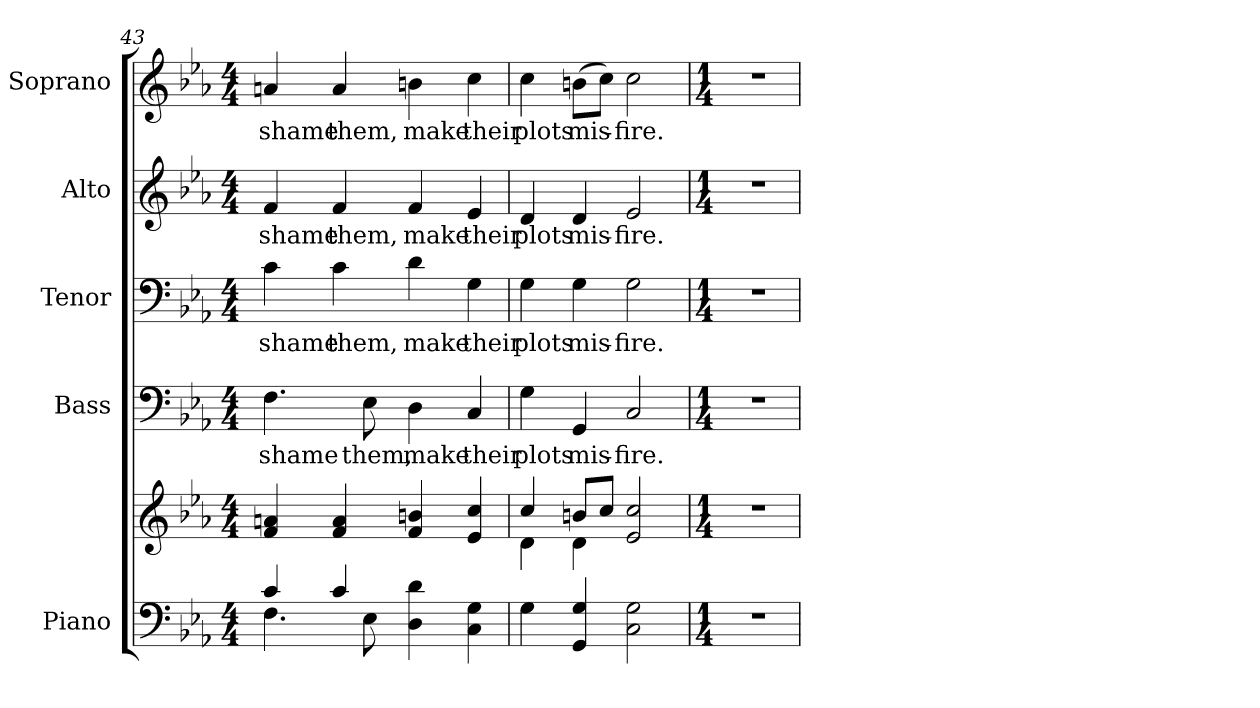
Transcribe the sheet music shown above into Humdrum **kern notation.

**kern	**kern	**kern	**text	**kern	**text	**kern	**text	**kern	**text
*part5	*part5	*part4	*part4	*part3	*part3	*part2	*part2	*part1	*part1
*staff6	*staff5	*staff4	*staff4	*staff3	*staff3	*staff2	*staff2	*staff1	*staff1
*I"Piano	*	*I"Bass	*	*I"Tenor	*	*I"Alto	*	*I"Soprano	*
*I'Pno.	*	*I'B.	*	*I'T.	*	*I'A.	*	*I'S.	*
*clefF4	*clefG2	*clefF4	*	*clefF4	*	*clefG2	*	*clefG2	*
*k[b-e-a-]	*k[b-e-a-]	*k[b-e-a-]	*	*k[b-e-a-]	*	*k[b-e-a-]	*	*k[b-e-a-]	*
*E-:	*E-:	*E-:	*	*E-:	*	*E-:	*	*E-:	*
*M4/4	*M4/4	*M4/4	*	*M4/4	*	*M4/4	*	*M4/4	*
=43	=43	=43	=43	=43	=43	=43	=43	=43	=43
*^	*	*	*	*	*	*	*	*	*
!	!	!	!	!LO:LY:b:color=#000000	!	!	!	!	!	!
!	!	!	!	!	!	!LO:LY:b:color=#000000	!	!	!	!
!	!	!	!	!	!	!	!	!LO:LY:b:color=#000000	!	!
!	!	!	!	!	!	!	!	!	!	!LO:LY:b:color=#000000
4ci/	4.Fi\	4fi/ 4ani	4.Fi\	shame	4ci\	shame	4fi/	shame	4ani/	shame
!	!	!	!	!	!	!LO:LY:b:color=#000000	!	!	!	!
!	!	!	!	!	!	!	!	!LO:LY:b:color=#000000	!	!
!	!	!	!	!	!	!	!	!	!	!LO:LY:b:color=#000000
4ci/	.	4fi/ 4ai	.	.	4ci\	them,	4fi/	them,	4ai/	them,
!	!	!	!	!LO:LY:b:color=#000000	!	!	!	!	!	!
.	8E-i\	.	8E-i\	them,	.	.	.	.	.	.
!	!	!	!	!LO:LY:b:color=#000000	!	!	!	!	!	!
!	!	!	!	!	!	!LO:LY:b:color=#000000	!	!	!	!
!	!	!	!	!	!	!	!	!LO:LY:b:color=#000000	!	!
!	!	!	!	!	!	!	!	!	!	!LO:LY:b:color=#000000
4Di\ 4di	2ryy	4fi/ 4bni	4Di\	make	4di\	make	4fi/	make	4bni\	make
!	!	!	!	!LO:LY:b:color=#000000	!	!	!	!	!	!
!	!	!	!	!	!	!LO:LY:b:color=#000000	!	!	!	!
!	!	!	!	!	!	!	!	!LO:LY:b:color=#000000	!	!
!	!	!	!	!	!	!	!	!	!	!LO:LY:b:color=#000000
4Ci\ 4Gi	.	4e-i/ 4cci	4Ci/	their	4Gi\	their	4e-i/	their	4cci\	their
*v	*v	*	*	*	*	*	*	*	*	*
=44	=44	=44	=44	=44	=44	=44	=44	=44	=44
*	*^	*	*	*	*	*	*	*	*
!	!	!	!	!LO:LY:b:color=#000000	!	!	!	!	!	!
!	!	!	!	!	!	!LO:LY:b:color=#000000	!	!	!	!
!	!	!	!	!	!	!	!	!LO:LY:b:color=#000000	!	!
!	!	!	!	!	!	!	!	!	!	!LO:LY:b:color=#000000
4Gi\	4cci/	4di\	4Gi\	plots	4Gi\	plots	4di/	plots	4cci\	plots
!	!	!	!	!LO:LY:b:color=#000000	!	!	!	!	!	!
!	!	!	!	!	!	!LO:LY:b:color=#000000	!	!	!	!
!	!	!	!	!	!	!	!	!LO:LY:b:color=#000000	!	!
!	!	!	!	!	!	!	!	!	!	!LO:LY:b:color=#000000
4GGi/ 4Gi	8bni/L	4di\	4GGi/	mis-	4Gi\	mis-	4di/	mis-	(8bni\L	mis-
.	8cci/J	.	.	.	.	.	.	.	8cci\J)	.
!	!	!	!	!LO:LY:b:color=#000000	!	!	!	!	!	!
!	!	!	!	!	!	!LO:LY:b:color=#000000	!	!	!	!
!	!	!	!	!	!	!	!	!LO:LY:b:color=#000000	!	!
!	!	!	!	!	!	!	!	!	!	!LO:LY:b:color=#000000
2Ci\ 2Gi	2e-i/ 2cci	2ryy	2Ci/	-fire.	2Gi\	-fire.	2e-i/	-fire.	2cci\	-fire.
*	*v	*v	*	*	*	*	*	*	*	*
!!LO:PB:g=z
=45	=45	=45	=45	=45	=45	=45	=45	=45	=45
*M1/4	*M1/4	*M1/4	*	*M1/4	*	*M1/4	*	*M1/4	*
*	*^	*	*	*	*	*	*	*	*
!LO:N:vis=1	!LO:N:vis=1	!	!LO:N:vis=1	!	!LO:N:vis=1	!	!LO:N:vis=1	!	!LO:N:vis=1	!
*	*v	*v	*	*	*	*	*	*	*	*
4r	4r	4r	.	4r	.	4r	.	4r	.
=	=	=	=	=	=	=	=	=	=
*-	*-	*-	*-	*-	*-	*-	*-	*-	*-
